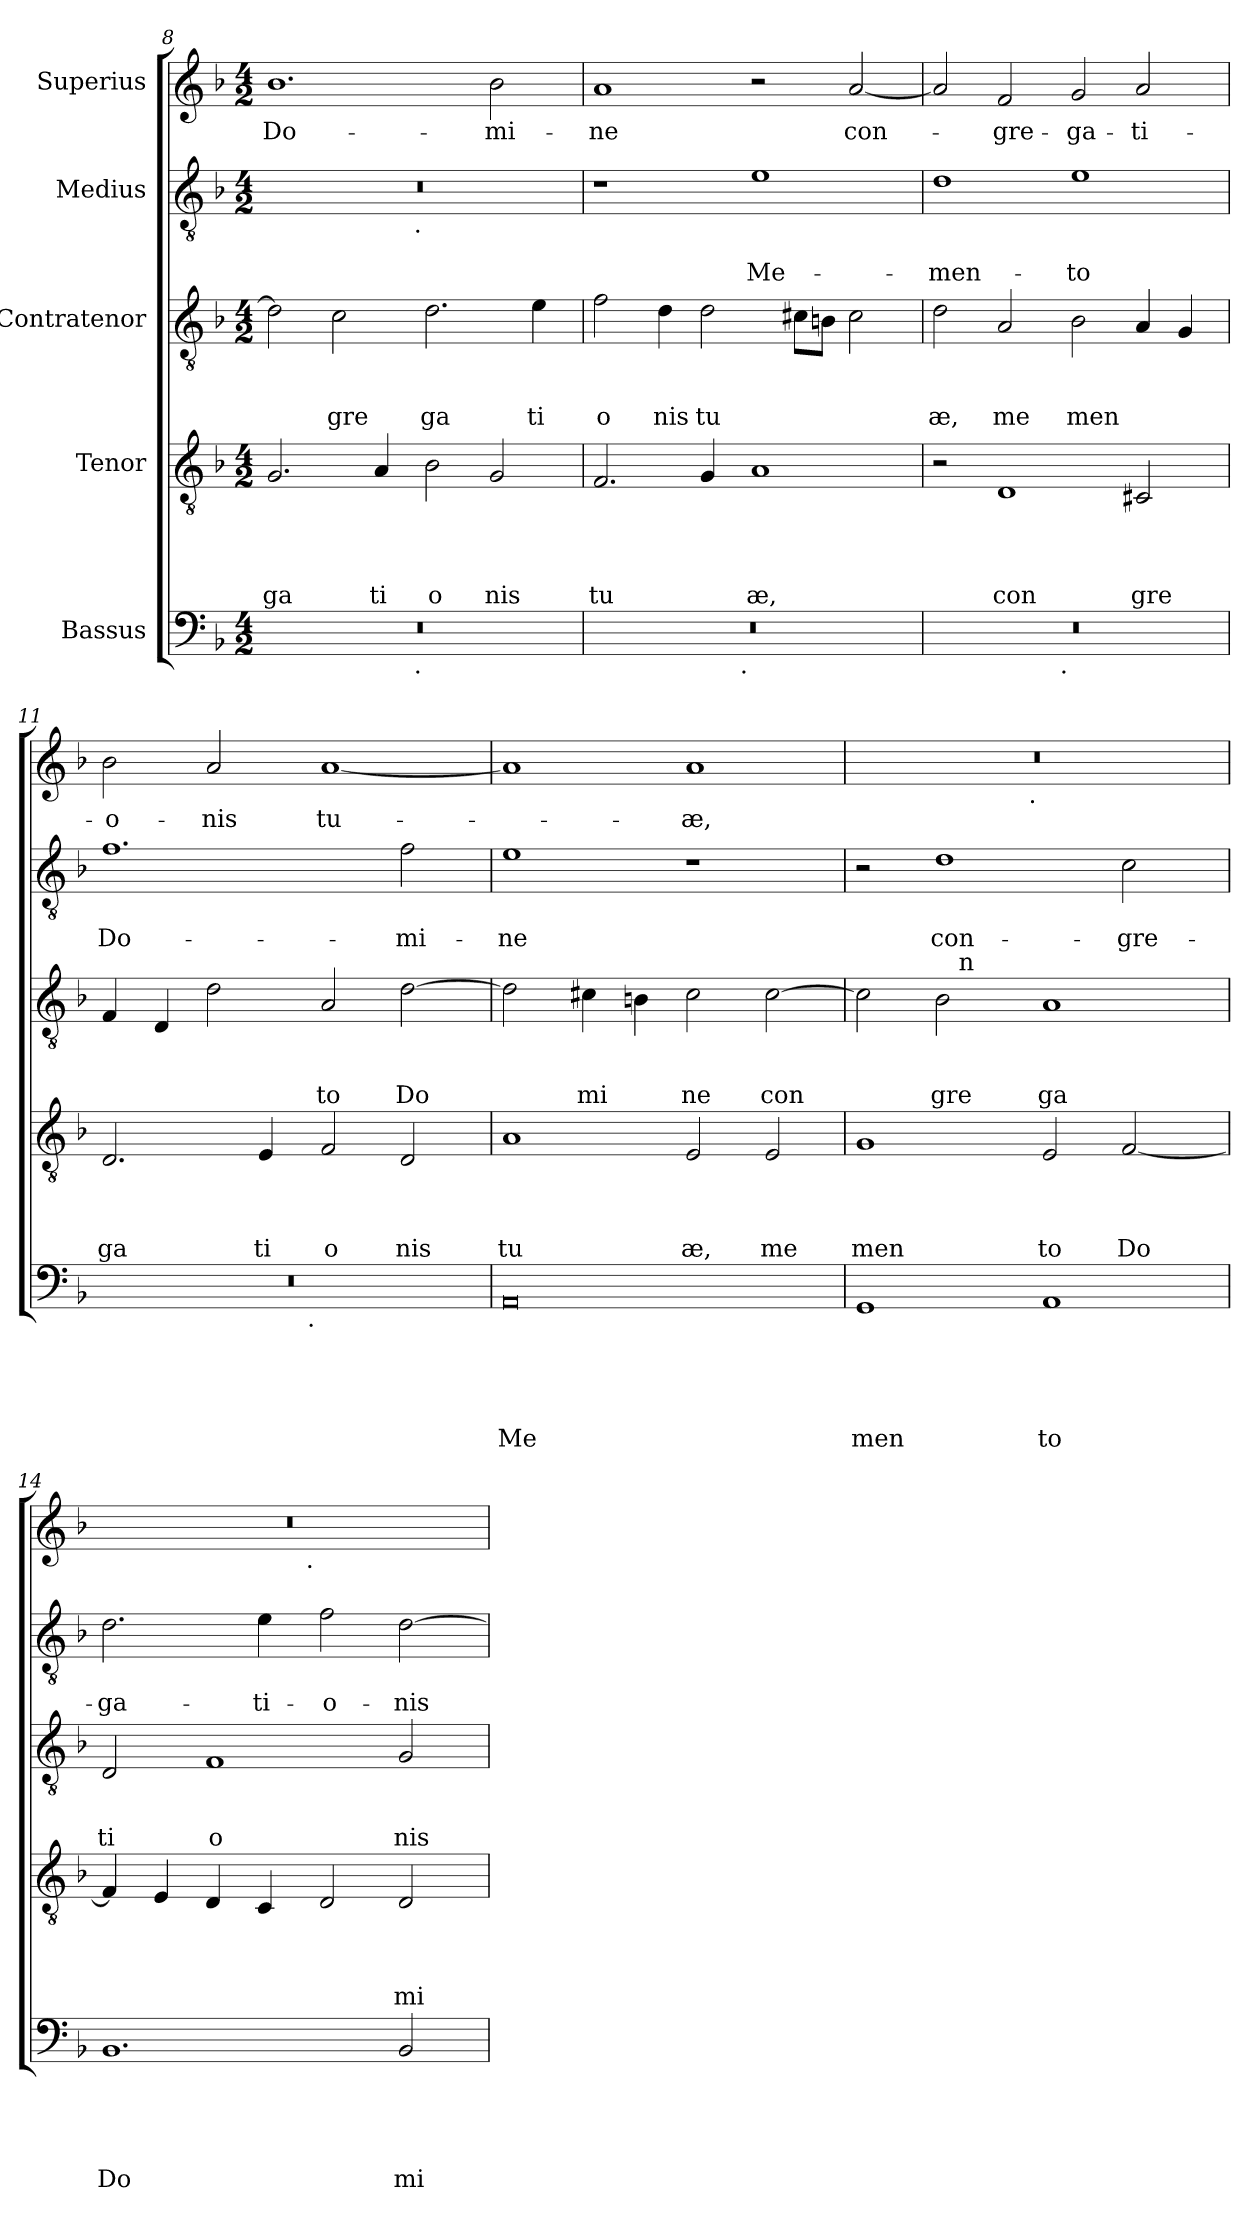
**kern	**text	**text	**text	**text	**text	**kern	**text	**text	**text	**text	**kern	**text	**text	**text	**kern	**text	**text	**kern	**text
*part5	*part5	*part5	*part5	*part5	*part5	*part4	*part4	*part4	*part4	*part4	*part3	*part3	*part3	*part3	*part2	*part2	*part2	*part1	*part1
*staff5	*staff5	*staff5	*staff5	*staff5	*staff5	*staff4	*staff4	*staff4	*staff4	*staff4	*staff3	*staff3	*staff3	*staff3	*staff2	*staff2	*staff2	*staff1	*staff1
*I"Bassus	*	*	*	*	*	*I"Tenor	*	*	*	*	*I"Contratenor	*	*	*	*I"Medius	*	*	*I"Superius	*
!!LO:LB:g=z
*clefF4	*	*	*	*	*	*clefGv2	*	*	*	*	*clefGv2	*	*	*	*clefGv2	*	*	*clefG2	*
*k[b-]	*	*	*	*	*	*k[b-]	*	*	*	*	*k[b-]	*	*	*	*k[b-]	*	*	*k[b-]	*
*F:	*	*	*	*	*	*F:	*	*	*	*	*F:	*	*	*	*F:	*	*	*F:	*
*M4/2	*	*	*	*	*	*M4/2	*	*	*	*	*M4/2	*	*	*	*M4/2	*	*	*M4/2	*
=8	=8	=8	=8	=8	=8	=8	=8	=8	=8	=8	=8	=8	=8	=8	=8	=8	=8	=8	=8
!	!	!	!	!	!	!	!	!	!	!LO:LY:b	!	!	!	!	!	!	!	!	!LO:LY:b
*^	*	*	*	*	*	*	*	*	*	*	*	*	*	*	*^	*	*	*	*
0r	2ryy	.	.	.	.	.	2.G/	.	.	.	ga	2d\]	.	.	.	0r	2ryy	.	.	1.b-	Do-
!	!	!	!	!	!	!	!	!	!	!	!	!	!	!	!LO:LY:b	!	!	!	!	!	!
.	4...ryy	.	.	.	.	.	.	.	.	.	.	2c\	.	.	-gre	.	4...ryy	.	.	.	.
!	!	!	!	!	!	!	!	!	!	!	!LO:LY:b	!	!	!	!	!	!	!	!	!	!
.	.	.	.	.	.	.	4A/	.	.	.	ti	.	.	.	.	.	.	.	.	.	.
!	!	!	!	!	!	!	!	!	!	!	!	!	!	!	!	!	!LO:TX:b:t=.	!	!	!	!
!	!LO:TX:b:t=.	!	!	!	!	!	!	!	!	!	!	!	!	!	!	!	!	!	!	!	!
.	1ryy	.	.	.	.	.	.	.	.	.	.	.	.	.	.	.	1ryy	.	.	.	.
!	!	!	!	!	!	!	!	!	!	!	!LO:LY:b	!	!	!	!LO:LY:b	!	!	!	!	!	!
.	.	.	.	.	.	.	2B-\	.	.	.	o	2.d\	.	.	ga	.	.	.	.	.	.
!	!	!	!	!	!	!	!	!	!	!	!LO:LY:b	!	!	!	!	!	!	!	!	!	!LO:LY:b
.	.	.	.	.	.	.	2G/	.	.	.	nis	.	.	.	.	.	.	.	.	2b-\	-mi-
!	!	!	!	!	!	!	!	!	!	!	!	!	!	!	!LO:LY:b	!	!	!	!	!	!
.	.	.	.	.	.	.	.	.	.	.	.	4e\	.	.	ti	.	.	.	.	.	.
.	32ryy	.	.	.	.	.	.	.	.	.	.	.	.	.	.	.	32ryy	.	.	.	.
=9	=9	=9	=9	=9	=9	=9	=9	=9	=9	=9	=9	=9	=9	=9	=9	=9	=9	=9	=9	=9	=9
!	!	!	!	!	!	!	!	!	!	!	!LO:LY:b	!	!	!	!LO:LY:b	!	!	!	!	!	!LO:LY:b
*	*	*	*	*	*	*	*	*	*	*	*	*	*	*	*	*v	*v	*	*	*	*
0r	2ryy	.	.	.	.	.	2.F/	.	.	.	tu	2f\	.	.	o	1r	.	.	1a	-ne
!	!	!	!	!	!	!	!	!	!	!	!	!	!	!	!LO:LY:b	!	!	!	!	!
.	4...ryy	.	.	.	.	.	.	.	.	.	.	4d\	.	.	nis	.	.	.	.	.
!	!	!	!	!	!	!	!	!	!	!	!	!	!	!	!LO:LY:b	!	!	!	!	!
.	.	.	.	.	.	.	4G/	.	.	.	.	2d\	.	.	tu	.	.	.	.	.
!	!LO:TX:b:t=.	!	!	!	!	!	!	!	!	!	!	!	!	!	!	!	!	!	!	!
.	1ryy	.	.	.	.	.	.	.	.	.	.	.	.	.	.	.	.	.	.	.
!	!	!	!	!	!	!	!	!	!	!	!LO:LY:b	!	!	!	!	!	!	!LO:LY:b	!	!
.	.	.	.	.	.	.	1A	.	.	.	æ,	.	.	.	.	1e	.	Me-	2r	.
.	.	.	.	.	.	.	.	.	.	.	.	8c#X\L	.	.	.	.	.	.	.	.
.	.	.	.	.	.	.	.	.	.	.	.	8Bn\J	.	.	.	.	.	.	.	.
!	!	!	!	!	!	!	!	!	!	!	!	!	!	!	!	!	!	!	!	!LO:LY:b
.	.	.	.	.	.	.	.	.	.	.	.	2c#\	.	.	.	.	.	.	[<2a/	con-
.	32ryy	.	.	.	.	.	.	.	.	.	.	.	.	.	.	.	.	.	.	.
=10	=10	=10	=10	=10	=10	=10	=10	=10	=10	=10	=10	=10	=10	=10	=10	=10	=10	=10	=10	=10
!	!	!	!	!	!	!	!	!	!	!	!	!	!	!	!LO:LY:b	!	!	!LO:LY:b	!	!
0r	2ryy	.	.	.	.	.	2r	.	.	.	.	2d\	.	.	æ,	1d	.	-men-	2a/]	.
!	!	!	!	!	!	!	!	!	!	!	!LO:LY:b	!	!	!	!LO:LY:b	!	!	!	!	!LO:LY:b
.	4...ryy	.	.	.	.	.	1D	.	.	.	con	2A/	.	.	me	.	.	.	2f/	-gre-
!	!LO:TX:b:t=.	!	!	!	!	!	!	!	!	!	!	!	!	!	!	!	!	!	!	!
.	1ryy	.	.	.	.	.	.	.	.	.	.	.	.	.	.	.	.	.	.	.
!	!	!	!	!	!	!	!	!	!	!	!	!	!	!	!LO:LY:b	!	!	!LO:LY:b	!	!LO:LY:b
.	.	.	.	.	.	.	.	.	.	.	.	2B-\	.	.	men	1e	.	-to	2g/	-ga-
!	!	!	!	!	!	!	!	!	!	!	!LO:LY:b	!	!	!	!	!	!	!	!	!LO:LY:b
.	.	.	.	.	.	.	2C#X/	.	.	.	gre	4A/	.	.	.	.	.	.	2a/	-ti-
.	.	.	.	.	.	.	.	.	.	.	.	4G/	.	.	.	.	.	.	.	.
.	32ryy	.	.	.	.	.	.	.	.	.	.	.	.	.	.	.	.	.	.	.
=11	=11	=11	=11	=11	=11	=11	=11	=11	=11	=11	=11	=11	=11	=11	=11	=11	=11	=11	=11	=11
!	!	!	!	!	!	!	!	!	!	!	!LO:LY:b	!	!	!	!	!	!	!LO:LY:b	!	!LO:LY:b
0r	2ryy	.	.	.	.	.	2.D/	.	.	.	ga	4F/	.	.	.	1.f	.	Do-	2b-\	-o-
.	.	.	.	.	.	.	.	.	.	.	.	4D/	.	.	.	.	.	.	.	.
!	!	!	!	!	!	!	!	!	!	!	!	!	!	!	!	!	!	!	!	!LO:LY:b
.	4...ryy	.	.	.	.	.	.	.	.	.	.	2d\	.	.	.	.	.	.	2a/	-nis
!	!	!	!	!	!	!	!	!	!	!	!LO:LY:b	!	!	!	!	!	!	!	!	!
.	.	.	.	.	.	.	4E/	.	.	.	ti	.	.	.	.	.	.	.	.	.
!	!LO:TX:b:t=.	!	!	!	!	!	!	!	!	!	!	!	!	!	!	!	!	!	!	!
.	1ryy	.	.	.	.	.	.	.	.	.	.	.	.	.	.	.	.	.	.	.
!	!	!	!	!	!	!	!	!	!	!	!LO:LY:b	!	!	!	!LO:LY:b	!	!	!	!	!LO:LY:b
.	.	.	.	.	.	.	2F/	.	.	.	o	2A/	.	.	to	.	.	.	[<1a	tu-
!	!	!	!	!	!	!	!	!	!	!	!LO:LY:b	!	!	!	!LO:LY:b	!	!	!LO:LY:b	!	!
.	.	.	.	.	.	.	2D/	.	.	.	nis	[>2d\	.	.	Do	2f\	.	-mi-	.	.
.	32ryy	.	.	.	.	.	.	.	.	.	.	.	.	.	.	.	.	.	.	.
=12	=12	=12	=12	=12	=12	=12	=12	=12	=12	=12	=12	=12	=12	=12	=12	=12	=12	=12	=12	=12
!	!	!	!	!	!	!LO:LY:b	!	!	!	!	!LO:LY:b	!	!	!	!	!	!	!LO:LY:b	!	!
*v	*v	*	*	*	*	*	*	*	*	*	*	*	*	*	*	*	*	*	*	*
0AA	.	.	.	.	Me	1A	.	.	.	tu	2d\]	.	.	.	1e	.	-ne	1a]	.
!	!	!	!	!	!	!	!	!	!	!	!	!	!	!LO:LY:b	!	!	!	!	!
.	.	.	.	.	.	.	.	.	.	.	4c#X\	.	.	mi	.	.	.	.	.
.	.	.	.	.	.	.	.	.	.	.	4Bn\	.	.	.	.	.	.	.	.
!	!	!	!	!	!	!	!	!	!	!LO:LY:b	!	!	!	!LO:LY:b	!	!	!	!	!LO:LY:b
.	.	.	.	.	.	2E/	.	.	.	æ,	2c#\	.	.	ne	1r	.	.	1a	-æ,
!	!	!	!	!	!	!	!	!	!	!LO:LY:b	!	!	!	!LO:LY:b	!	!	!	!	!
.	.	.	.	.	.	2E/	.	.	.	me	[>2c#\	.	.	con	.	.	.	.	.
=13	=13	=13	=13	=13	=13	=13	=13	=13	=13	=13	=13	=13	=13	=13	=13	=13	=13	=13	=13
!	!	!	!	!	!LO:LY:b	!	!	!	!	!LO:LY:b	!	!	!	!	!	!	!	!	!
*	*	*	*	*	*	*	*	*	*	*	*^	*	*	*	*	*	*	*^	*
1GG	.	.	.	.	men	1G	.	.	.	men	2c#\]	2ryy	.	.	.	2r	.	.	0r	2ryy	.
!	!	!	!	!	!	!	!	!	!	!	!	!	!	!	!LO:LY:b	!	!	!LO:LY:b	!	!	!
.	.	.	.	.	.	.	.	.	.	.	2B-\	16ryy	.	.	gre	1d	.	con-	.	4...ryy	.
!	!	!	!	!	!	!	!	!	!	!	!	!LO:TX:a:t=n	!	!	!	!	!	!	!	!	!
.	.	.	.	.	.	.	.	.	.	.	.	1ryy	.	.	.	.	.	.	.	.	.
!	!	!	!	!	!	!	!	!	!	!	!	!	!	!	!	!	!	!	!	!LO:TX:b:t=.	!
.	.	.	.	.	.	.	.	.	.	.	.	.	.	.	.	.	.	.	.	1ryy	.
!	!	!	!	!	!LO:LY:b	!	!	!	!	!LO:LY:b	!	!	!	!	!LO:LY:b	!	!	!	!	!	!
1AA	.	.	.	.	to	2E/	.	.	.	to	1A	.	.	.	ga	.	.	.	.	.	.
!	!	!	!	!	!	!	!	!	!	!LO:LY:b	!	!	!	!	!	!	!	!LO:LY:b	!	!	!
.	.	.	.	.	.	[<2F/	.	.	.	Do	.	.	.	.	.	2c\	.	-gre-	.	.	.
.	.	.	.	.	.	.	.	.	.	.	.	4..ryy	.	.	.	.	.	.	.	.	.
.	.	.	.	.	.	.	.	.	.	.	.	.	.	.	.	.	.	.	.	32ryy	.
=14	=14	=14	=14	=14	=14	=14	=14	=14	=14	=14	=14	=14	=14	=14	=14	=14	=14	=14	=14	=14	=14
!	!	!	!	!	!LO:LY:b	!	!	!	!	!	!	!	!	!	!LO:LY:b	!	!	!LO:LY:b	!	!	!
*	*	*	*	*	*	*	*	*	*	*	*v	*v	*	*	*	*	*	*	*	*	*
1.BB-	.	.	.	.	Do	4F/]	.	.	.	.	2D/	.	.	ti	2.d\	.	-ga-	0r	2ryy	.
.	.	.	.	.	.	4E/	.	.	.	.	.	.	.	.	.	.	.	.	.	.
!	!	!	!	!	!	!	!	!	!	!	!	!	!	!LO:LY:b	!	!	!	!	!	!
.	.	.	.	.	.	4D/	.	.	.	.	1F	.	.	o	.	.	.	.	4...ryy	.
!	!	!	!	!	!	!	!	!	!	!	!	!	!	!	!	!	!LO:LY:b	!	!	!
.	.	.	.	.	.	4C/	.	.	.	.	.	.	.	.	4e\	.	-ti-	.	.	.
!	!	!	!	!	!	!	!	!	!	!	!	!	!	!	!	!	!	!	!LO:TX:b:t=.	!
.	.	.	.	.	.	.	.	.	.	.	.	.	.	.	.	.	.	.	1ryy	.
!	!	!	!	!	!	!	!	!	!	!	!	!	!	!	!	!	!LO:LY:b	!	!	!
.	.	.	.	.	.	2D/	.	.	.	.	.	.	.	.	2f\	.	-o-	.	.	.
!	!	!	!	!	!LO:LY:b	!	!	!	!	!LO:LY:b	!	!	!	!LO:LY:b	!	!	!LO:LY:b	!	!	!
2BB-/	.	.	.	.	mi	2D/	.	.	.	mi	2G/	.	.	nis	[<2d\	.	-nis	.	.	.
.	.	.	.	.	.	.	.	.	.	.	.	.	.	.	.	.	.	.	32ryy	.
*	*	*	*	*	*	*	*	*	*	*	*	*	*	*	*	*	*	*v	*v	*
=	=	=	=	=	=	=	=	=	=	=	=	=	=	=	=	=	=	=	=
*-	*-	*-	*-	*-	*-	*-	*-	*-	*-	*-	*-	*-	*-	*-	*-	*-	*-	*-	*-
